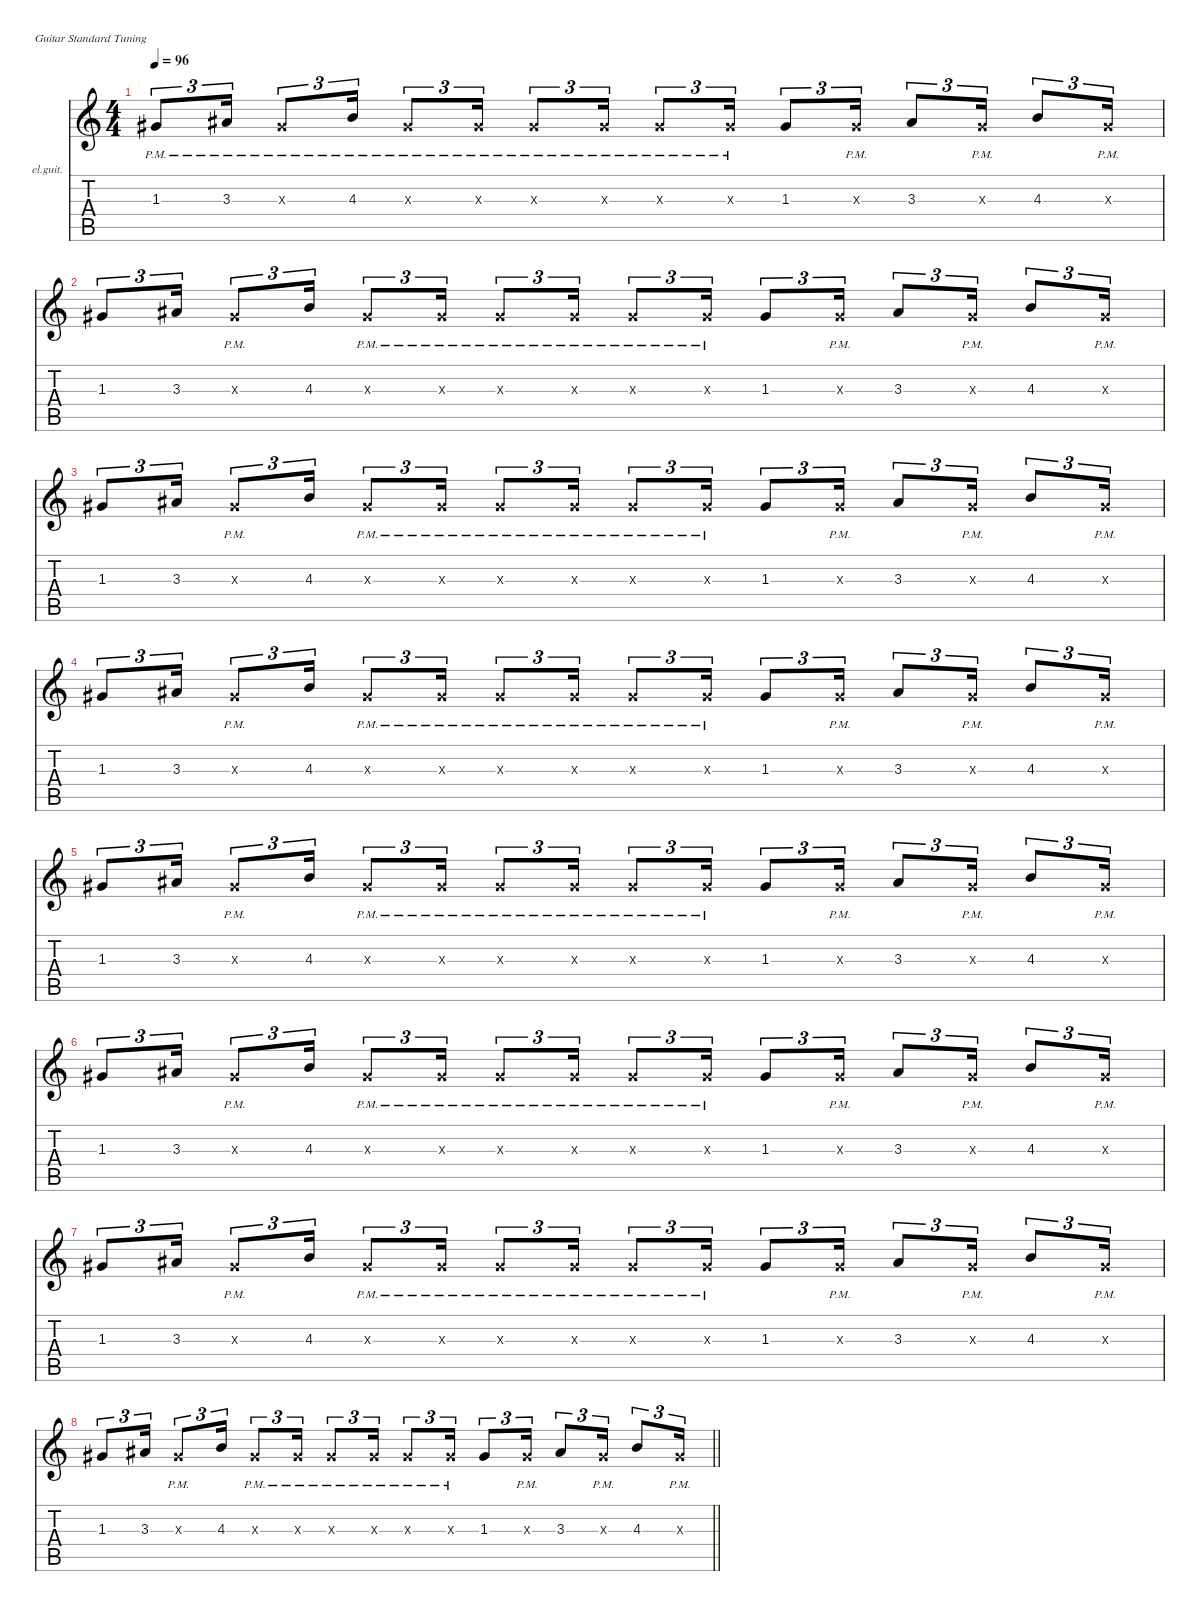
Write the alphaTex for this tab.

\defaultSystemsLayout 4
\hideDynamics
\bracketExtendMode nobrackets
\firstSystemTrackNameOrientation horizontal
\otherSystemsTrackNameOrientation horizontal
\track ("Guitar (muted 2)" "el.guit.") {instrument electricguitarmuted}
\staff {score tabs}
\tuning (E4 B3 G3 D3 A2 E2)
\ts (4 4)
\tempo 96
\clef g2
\ks c
1.3{pm acc #}.8{tu (3 2) dy f beam Up} 3.3{pm acc #}.16{tu (3 2) beam Up} 1.3{pm x acc #}.8{tu (3 2) beam Up} 4.3{pm}.16{tu (3 2) beam Up} 1.3{pm x acc #}.8{tu (3 2) beam Up} 1.3{pm x acc #}.16{tu (3 2) beam Up} 1.3{pm x acc #}.8{tu (3 2) beam Up} 1.3{pm x acc #}.16{tu (3 2) beam Up} 1.3{pm x acc #}.8{tu (3 2) beam Up} 1.3{pm x acc #}.16{tu (3 2) beam Up} 1.3{acc #}.8{tu (3 2) beam Up} 1.3{pm x acc #}.16{tu (3 2) beam Up} 3.3{acc #}.8{tu (3 2) beam Up} 1.3{pm x acc #}.16{tu (3 2) beam Up} 4.3.8{tu (3 2) beam Up} 1.3{pm x acc #}.16{tu (3 2) beam Up} |
1.3{acc #}.8{tu (3 2) beam Up} 3.3{acc #}.16{tu (3 2) beam Up} 1.3{pm x acc #}.8{tu (3 2) beam Up} 4.3.16{tu (3 2) beam Up} 1.3{pm x acc #}.8{tu (3 2) beam Up} 1.3{pm x acc #}.16{tu (3 2) beam Up} 1.3{pm x acc #}.8{tu (3 2) beam Up} 1.3{pm x acc #}.16{tu (3 2) beam Up} 1.3{pm x acc #}.8{tu (3 2) beam Up} 1.3{pm x acc #}.16{tu (3 2) beam Up} 1.3{acc #}.8{tu (3 2) beam Up} 1.3{pm x acc #}.16{tu (3 2) beam Up} 3.3{acc #}.8{tu (3 2) beam Up} 1.3{pm x acc #}.16{tu (3 2) beam Up} 4.3.8{tu (3 2) beam Up} 1.3{pm x acc #}.16{tu (3 2) beam Up} |
1.3{acc #}.8{tu (3 2) beam Up} 3.3{acc #}.16{tu (3 2) beam Up} 1.3{pm x acc #}.8{tu (3 2) beam Up} 4.3.16{tu (3 2) beam Up} 1.3{pm x acc #}.8{tu (3 2) beam Up} 1.3{pm x acc #}.16{tu (3 2) beam Up} 1.3{pm x acc #}.8{tu (3 2) beam Up} 1.3{pm x acc #}.16{tu (3 2) beam Up} 1.3{pm x acc #}.8{tu (3 2) beam Up} 1.3{pm x acc #}.16{tu (3 2) beam Up} 1.3{acc #}.8{tu (3 2) beam Up} 1.3{pm x acc #}.16{tu (3 2) beam Up} 3.3{acc #}.8{tu (3 2) beam Up} 1.3{pm x acc #}.16{tu (3 2) beam Up} 4.3.8{tu (3 2) beam Up} 1.3{pm x acc #}.16{tu (3 2) beam Up} |
1.3{acc #}.8{tu (3 2) beam Up} 3.3{acc #}.16{tu (3 2) beam Up} 1.3{pm x acc #}.8{tu (3 2) beam Up} 4.3.16{tu (3 2) beam Up} 1.3{pm x acc #}.8{tu (3 2) beam Up} 1.3{pm x acc #}.16{tu (3 2) beam Up} 1.3{pm x acc #}.8{tu (3 2) beam Up} 1.3{pm x acc #}.16{tu (3 2) beam Up} 1.3{pm x acc #}.8{tu (3 2) beam Up} 1.3{pm x acc #}.16{tu (3 2) beam Up} 1.3{acc #}.8{tu (3 2) beam Up} 1.3{pm x acc #}.16{tu (3 2) beam Up} 3.3{acc #}.8{tu (3 2) beam Up} 1.3{pm x acc #}.16{tu (3 2) beam Up} 4.3.8{tu (3 2) beam Up} 1.3{pm x acc #}.16{tu (3 2) beam Up} |
1.3{acc #}.8{tu (3 2) beam Up} 3.3{acc #}.16{tu (3 2) beam Up} 1.3{pm x acc #}.8{tu (3 2) beam Up} 4.3.16{tu (3 2) beam Up} 1.3{pm x acc #}.8{tu (3 2) beam Up} 1.3{pm x acc #}.16{tu (3 2) beam Up} 1.3{pm x acc #}.8{tu (3 2) beam Up} 1.3{pm x acc #}.16{tu (3 2) beam Up} 1.3{pm x acc #}.8{tu (3 2) beam Up} 1.3{pm x acc #}.16{tu (3 2) beam Up} 1.3{acc #}.8{tu (3 2) beam Up} 1.3{pm x acc #}.16{tu (3 2) beam Up} 3.3{acc #}.8{tu (3 2) beam Up} 1.3{pm x acc #}.16{tu (3 2) beam Up} 4.3.8{tu (3 2) beam Up} 1.3{pm x acc #}.16{tu (3 2) beam Up} |
1.3{acc #}.8{tu (3 2) beam Up} 3.3{acc #}.16{tu (3 2) beam Up} 1.3{pm x acc #}.8{tu (3 2) beam Up} 4.3.16{tu (3 2) beam Up} 1.3{pm x acc #}.8{tu (3 2) beam Up} 1.3{pm x acc #}.16{tu (3 2) beam Up} 1.3{pm x acc #}.8{tu (3 2) beam Up} 1.3{pm x acc #}.16{tu (3 2) beam Up} 1.3{pm x acc #}.8{tu (3 2) beam Up} 1.3{pm x acc #}.16{tu (3 2) beam Up} 1.3{acc #}.8{tu (3 2) beam Up} 1.3{pm x acc #}.16{tu (3 2) beam Up} 3.3{acc #}.8{tu (3 2) beam Up} 1.3{pm x acc #}.16{tu (3 2) beam Up} 4.3.8{tu (3 2) beam Up} 1.3{pm x acc #}.16{tu (3 2) beam Up} |
1.3{acc #}.8{tu (3 2) beam Up} 3.3{acc #}.16{tu (3 2) beam Up} 1.3{pm x acc #}.8{tu (3 2) beam Up} 4.3.16{tu (3 2) beam Up} 1.3{pm x acc #}.8{tu (3 2) beam Up} 1.3{pm x acc #}.16{tu (3 2) beam Up} 1.3{pm x acc #}.8{tu (3 2) beam Up} 1.3{pm x acc #}.16{tu (3 2) beam Up} 1.3{pm x acc #}.8{tu (3 2) beam Up} 1.3{pm x acc #}.16{tu (3 2) beam Up} 1.3{acc #}.8{tu (3 2) beam Up} 1.3{pm x acc #}.16{tu (3 2) beam Up} 3.3{acc #}.8{tu (3 2) beam Up} 1.3{pm x acc #}.16{tu (3 2) beam Up} 4.3.8{tu (3 2) beam Up} 1.3{pm x acc #}.16{tu (3 2) beam Up} |
\barLineRight lightlight
1.3{acc #}.8{tu (3 2) beam Up} 3.3{acc #}.16{tu (3 2) beam Up} 1.3{pm x acc #}.8{tu (3 2) beam Up} 4.3.16{tu (3 2) beam Up} 1.3{pm x acc #}.8{tu (3 2) beam Up} 1.3{pm x acc #}.16{tu (3 2) beam Up} 1.3{pm x acc #}.8{tu (3 2) beam Up} 1.3{pm x acc #}.16{tu (3 2) beam Up} 1.3{pm x acc #}.8{tu (3 2) beam Up} 1.3{pm x acc #}.16{tu (3 2) beam Up} 1.3{acc #}.8{tu (3 2) beam Up} 1.3{pm x acc #}.16{tu (3 2) beam Up} 3.3{acc #}.8{tu (3 2) beam Up} 1.3{pm x acc #}.16{tu (3 2) beam Up} 4.3.8{tu (3 2) beam Up} 1.3{pm x acc #}.16{tu (3 2) beam Up}
